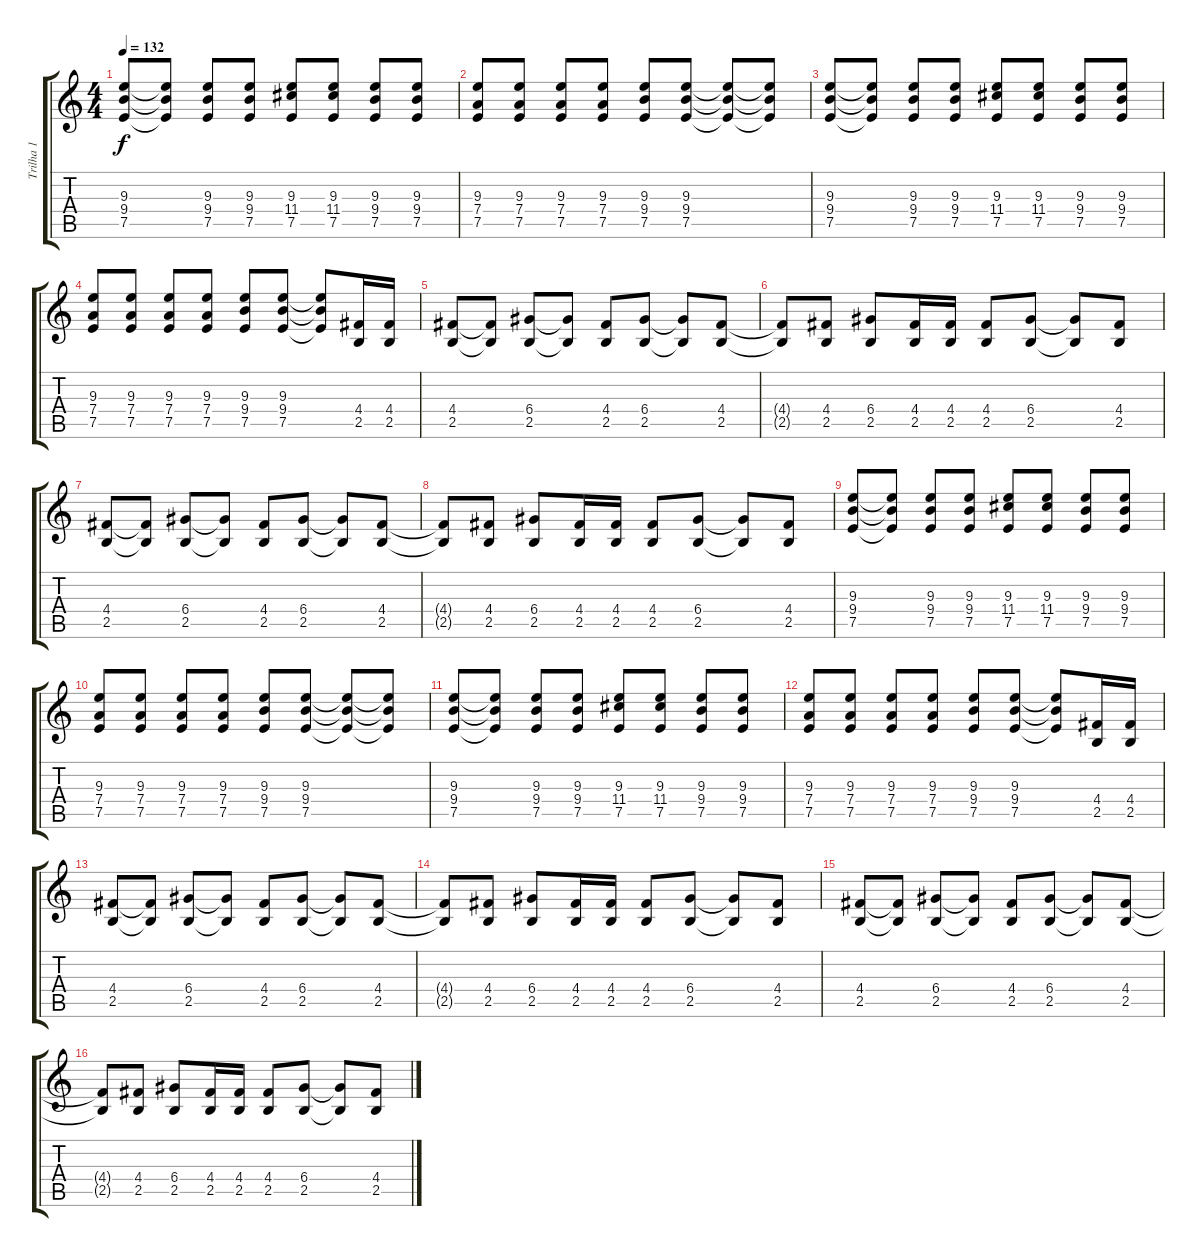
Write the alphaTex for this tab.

\track ("Trilha 1" "Trilha 1") {instrument distortionguitar}
\staff {score tabs}
\tuning (E4 B3 G3 D3 A2 E2) {hide}
\ts (4 4)
\tempo 132
\clef g2
\ks c
(9.3 9.4 7.5).8{dy f} (9.3{t} 9.4{t} 7.5{t}).8 (9.3 9.4 7.5).8 (9.3 9.4 7.5).8 (9.3 11.4 7.5).8 (9.3 11.4 7.5).8 (9.3 9.4 7.5).8 (9.3 9.4 7.5).8 |
(9.3 7.4 7.5).8 (9.3 7.4 7.5).8 (9.3 7.4 7.5).8 (9.3 7.4 7.5).8 (9.3 9.4 7.5).8 (9.3 9.4 7.5).8 (9.3{t} 9.4{t} 7.5{t}).8 (9.3{t} 9.4{t} 7.5{t}).8 |
(9.3 9.4 7.5).8 (9.3{t} 9.4{t} 7.5{t}).8 (9.3 9.4 7.5).8 (9.3 9.4 7.5).8 (9.3 11.4 7.5).8 (9.3 11.4 7.5).8 (9.3 9.4 7.5).8 (9.3 9.4 7.5).8 |
(9.3 7.4 7.5).8 (9.3 7.4 7.5).8 (9.3 7.4 7.5).8 (9.3 7.4 7.5).8 (9.3 9.4 7.5).8 (9.3 9.4 7.5).8 (9.3{t} 9.4{t} 7.5{t}).8 (4.4 2.5).16 (4.4 2.5).16 |
(4.4 2.5).8 (4.4{t} 2.5{t}).8 (6.4 2.5).8 (6.4{t} 2.5{t}).8 (4.4 2.5).8 (6.4 2.5).8 (6.4{t} 2.5{t}).8 (4.4 2.5).8 |
(4.4{t} 2.5{t}).8 (4.4 2.5).8 (6.4 2.5).8 (4.4 2.5).16 (4.4 2.5).16 (4.4 2.5).8 (6.4 2.5).8 (6.4{t} 2.5{t}).8 (4.4 2.5).8 |
(4.4 2.5).8 (4.4{t} 2.5{t}).8 (6.4 2.5).8 (6.4{t} 2.5{t}).8 (4.4 2.5).8 (6.4 2.5).8 (6.4{t} 2.5{t}).8 (4.4 2.5).8 |
(4.4{t} 2.5{t}).8 (4.4 2.5).8 (6.4 2.5).8 (4.4 2.5).16 (4.4 2.5).16 (4.4 2.5).8 (6.4 2.5).8 (6.4{t} 2.5{t}).8 (4.4 2.5).8 |
(9.3 9.4 7.5).8 (9.3{t} 9.4{t} 7.5{t}).8 (9.3 9.4 7.5).8 (9.3 9.4 7.5).8 (9.3 11.4 7.5).8 (9.3 11.4 7.5).8 (9.3 9.4 7.5).8 (9.3 9.4 7.5).8 |
(9.3 7.4 7.5).8 (9.3 7.4 7.5).8 (9.3 7.4 7.5).8 (9.3 7.4 7.5).8 (9.3 9.4 7.5).8 (9.3 9.4 7.5).8 (9.3{t} 9.4{t} 7.5{t}).8 (9.3{t} 9.4{t} 7.5{t}).8 |
(9.3 9.4 7.5).8 (9.3{t} 9.4{t} 7.5{t}).8 (9.3 9.4 7.5).8 (9.3 9.4 7.5).8 (9.3 11.4 7.5).8 (9.3 11.4 7.5).8 (9.3 9.4 7.5).8 (9.3 9.4 7.5).8 |
(9.3 7.4 7.5).8 (9.3 7.4 7.5).8 (9.3 7.4 7.5).8 (9.3 7.4 7.5).8 (9.3 9.4 7.5).8 (9.3 9.4 7.5).8 (9.3{t} 9.4{t} 7.5{t}).8 (4.4 2.5).16 (4.4 2.5).16 |
(4.4 2.5).8 (4.4{t} 2.5{t}).8 (6.4 2.5).8 (6.4{t} 2.5{t}).8 (4.4 2.5).8 (6.4 2.5).8 (6.4{t} 2.5{t}).8 (4.4 2.5).8 |
(4.4{t} 2.5{t}).8 (4.4 2.5).8 (6.4 2.5).8 (4.4 2.5).16 (4.4 2.5).16 (4.4 2.5).8 (6.4 2.5).8 (6.4{t} 2.5{t}).8 (4.4 2.5).8 |
(4.4 2.5).8 (4.4{t} 2.5{t}).8 (6.4 2.5).8 (6.4{t} 2.5{t}).8 (4.4 2.5).8 (6.4 2.5).8 (6.4{t} 2.5{t}).8 (4.4 2.5).8 |
(4.4{t} 2.5{t}).8 (4.4 2.5).8 (6.4 2.5).8 (4.4 2.5).16 (4.4 2.5).16 (4.4 2.5).8 (6.4 2.5).8 (6.4{t} 2.5{t}).8 (4.4 2.5).8
